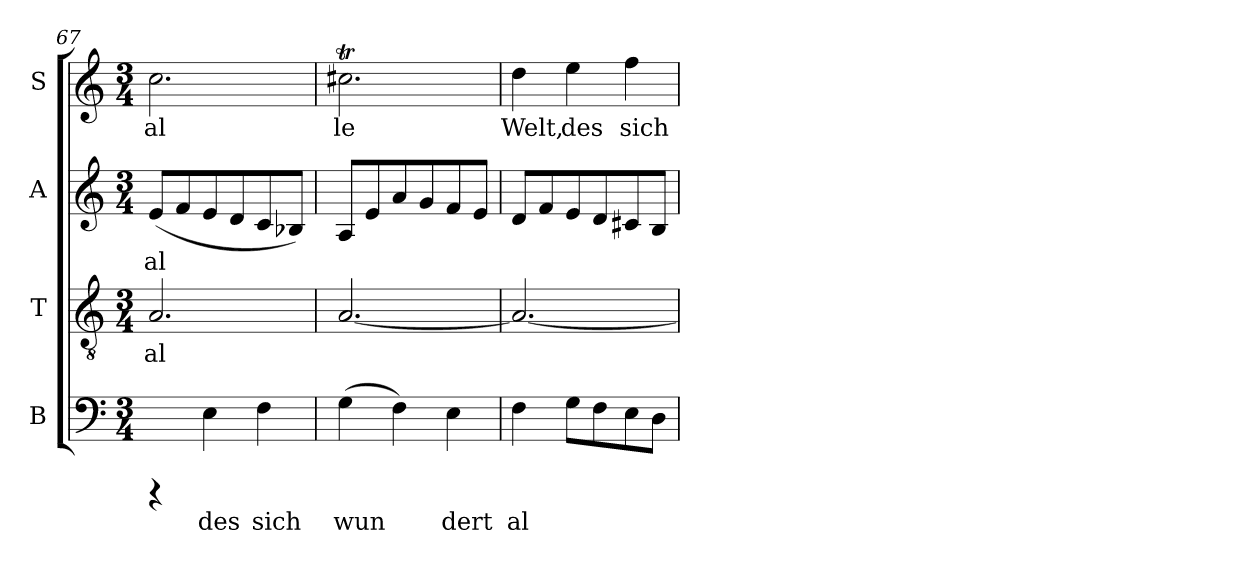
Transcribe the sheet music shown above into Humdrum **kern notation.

**kern	**text	**kern	**text	**kern	**text	**kern	**text
*part4	*part4	*part3	*part3	*part2	*part2	*part1	*part1
*staff4	*staff4	*staff3	*staff3	*staff2	*staff2	*staff1	*staff1
*I"B	*	*I"T	*	*I"A	*	*I"S	*
*I'B	*	*I'T	*	*I'A	*	*I'S	*
*clefF4	*	*clefGv2	*	*clefG2	*	*clefG2	*
*k[]	*	*k[]	*	*k[]	*	*k[]	*
*C:	*	*C:	*	*C:	*	*C:	*
*M3/4	*	*M3/4	*	*M3/4	*	*M3/4	*
=67	=67	=67	=67	=67	=67	=67	=67
!	!	!	!LO:LY:b:cj	!	!LO:LY:b:cj	!	!LO:LY:b
4rCCC	.	2.A/	al	(<8e/L	al	2.cc\	al
!	!	!	!	!	!LO:LY:b:cj	!	!
.	.	.	.	8f/	.	.	.
!	!LO:LY:b:cj	!	!	!	!LO:LY:b:cj	!	!
4E\	des	.	.	8e/	.	.	.
!	!	!	!	!	!LO:LY:b:cj	!	!
.	.	.	.	8d/	.	.	.
!	!LO:LY:b:cj	!	!	!	!LO:LY:b:cj	!	!
4F\	sich	.	.	8c/	.	.	.
!	!	!	!	!	!LO:LY:b:cj	!	!
.	.	.	.	8B-X/J)	.	.	.
!!LO:PB:g=z
=68	=68	=68	=68	=68	=68	=68	=68
!	!LO:LY:b:cj	!	!LO:LY:b:cj	!	!LO:LY:b:cj	!	!LO:LY:b
(>4G\	wun	[<2.A/	.	8A/L	.	2.cc#Xt\	le
!	!	!	!	!	!LO:LY:b:cj	!	!
.	.	.	.	8e/	.	.	.
!	!LO:LY:b:cj	!	!	!	!LO:LY:b:cj	!	!
4F\)	.	.	.	8a/	.	.	.
!	!	!	!	!	!LO:LY:b:cj	!	!
.	.	.	.	8g/	.	.	.
!	!LO:LY:b:cj	!	!	!	!LO:LY:b:cj	!	!
4E\	dert	.	.	8f/	.	.	.
!	!	!	!	!	!LO:LY:b:cj	!	!
.	.	.	.	8e/J	.	.	.
=69	=69	=69	=69	=69	=69	=69	=69
!	!LO:LY:b:cj	!	!LO:LY:b:cj	!	!LO:LY:b:cj	!	!LO:LY:b
4F\	al	2.A/_<	.	8d/L	.	4dd\	Welt,
!	!	!	!	!	!LO:LY:b:cj	!	!
.	.	.	.	8f/	.	.	.
!	!LO:LY:b:cj	!	!	!	!LO:LY:b:cj	!	!LO:LY:b
8G\L	.	.	.	8e/	.	4ee\	des
!	!LO:LY:b:cj	!	!	!	!LO:LY:b:cj	!	!
8F\	.	.	.	8d/	.	.	.
!	!LO:LY:b:cj	!	!	!	!LO:LY:b:cj	!	!LO:LY:b
8E\	.	.	.	8c#X/	.	4ff\	sich
!	!LO:LY:b:cj	!	!	!	!LO:LY:b:cj	!	!
8D\J	.	.	.	8B/J	.	.	.
=	=	=	=	=	=	=	=
*-	*-	*-	*-	*-	*-	*-	*-
